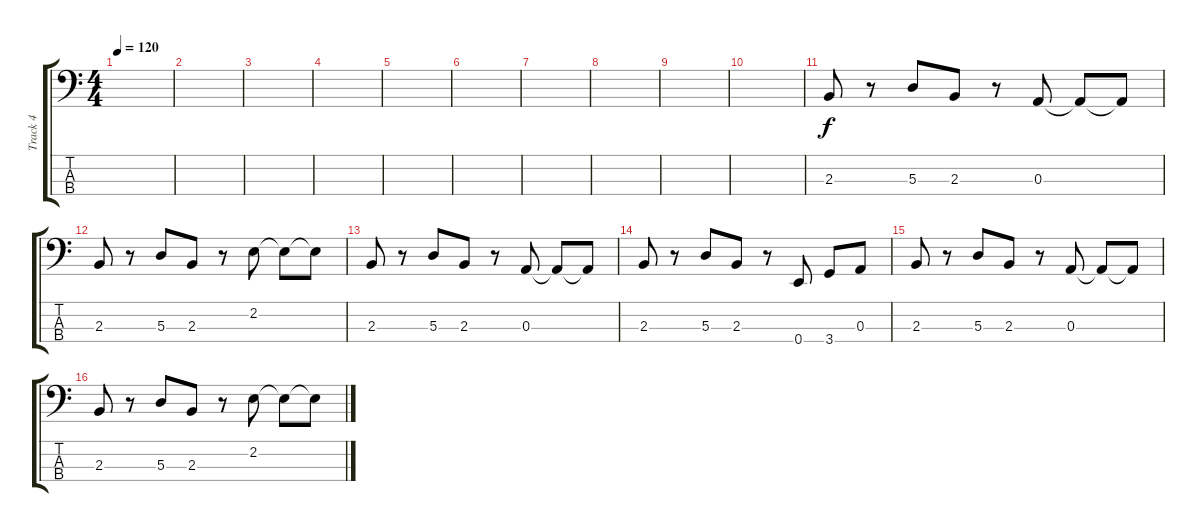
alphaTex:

\track ("Track 4" "Track 4") {instrument slapbass1}
\staff {score tabs}
\tuning (G2 D2 A1 E1) {hide}
\ts (4 4)
\tempo 120
\clef f4
\ks c
|
|
|
|
|
|
|
|
|
|
2.3.8 r.8 5.3.8 2.3.8 r.8 0.3.8 0.3{t}.8 0.3{t}.8 |
2.3.8 r.8 5.3.8 2.3.8 r.8 2.2.8 2.2{t}.8 2.2{t}.8 |
2.3.8 r.8 5.3.8 2.3.8 r.8 0.3.8 0.3{t}.8 0.3{t}.8 |
2.3.8 r.8 5.3.8 2.3.8 r.8 0.4.8 3.4.8 0.3.8 |
2.3.8 r.8 5.3.8 2.3.8 r.8 0.3.8 0.3{t}.8 0.3{t}.8 |
2.3.8 r.8 5.3.8 2.3.8 r.8 2.2.8 2.2{t}.8 2.2{t}.8
